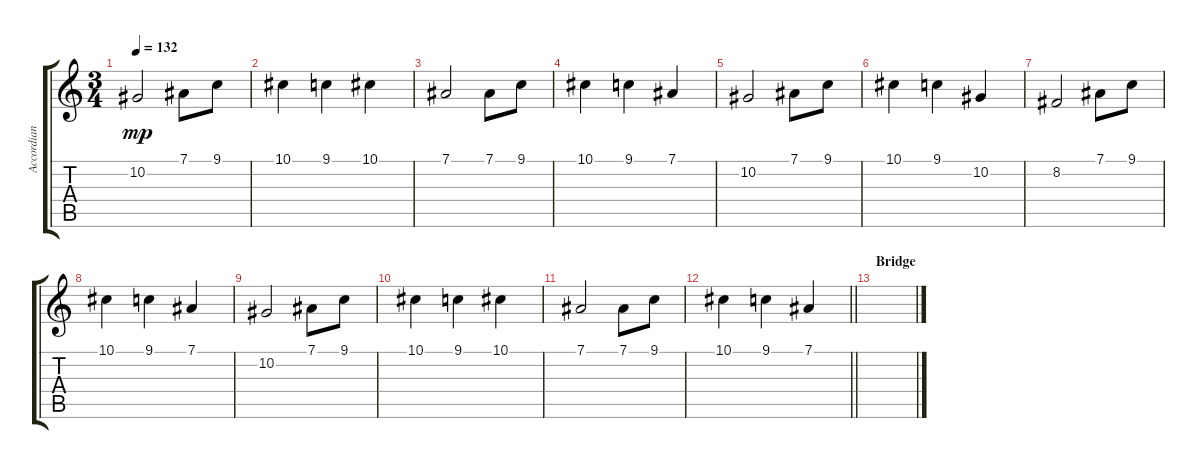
\track ("Accordian" "Accordian") {instrument accordion}
\staff {score tabs}
\tuning (Eb4 Bb3 Gb3 Db3 Ab2 Eb2) {hide}
\ts (3 4)
\tempo 132
\clef g2
\ks c
10.2.2{dy mp} 7.1.8 9.1.8 |
10.1.4 9.1.4 10.1.4 |
7.1.2 7.1.8 9.1.8 |
10.1.4 9.1.4 7.1.4 |
10.2.2 7.1.8 9.1.8 |
10.1.4 9.1.4 10.2.4 |
8.2.2 7.1.8 9.1.8 |
10.1.4 9.1.4 7.1.4 |
10.2.2 7.1.8 9.1.8 |
10.1.4 9.1.4 10.1.4 |
7.1.2 7.1.8 9.1.8 |
\barLineRight lightlight
10.1.4 9.1.4 7.1.4 |
\section ("" "Bridge")
